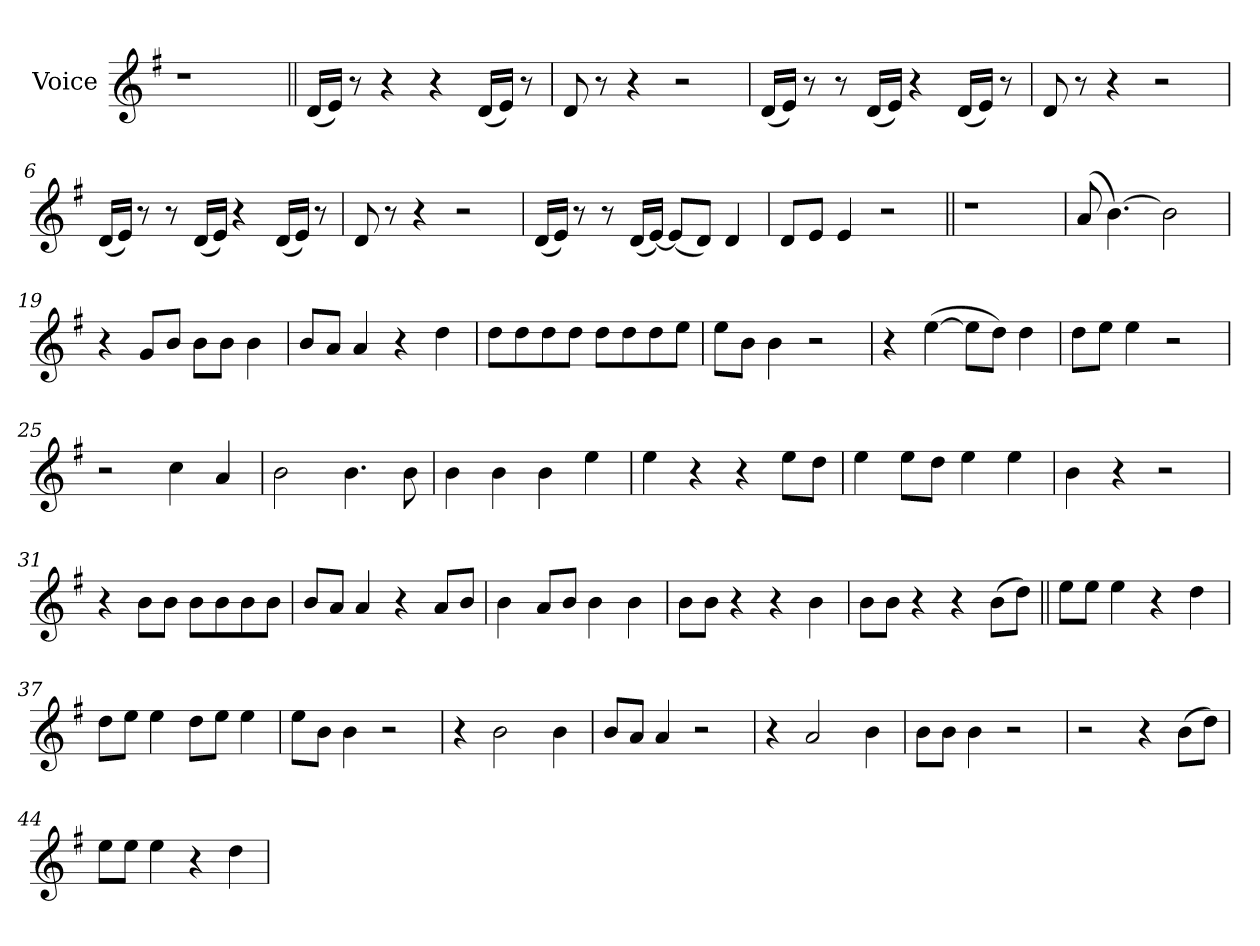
**kern
*part1
*staff1
*I"Voice
*I'Vc.
*clefG2
*k[f#]
=1
1r
=2||
(<16d!LL
16e!JJ)
8r
4r
4r
(<16d!LL
16e!JJ)
8r
=3
8d!
8r
4r
2r
=4
(<16d!LL
16e!JJ)
8r
8r
(<16d!LL
16e!JJ)
4r
(<16d!LL
16e!JJ)
8r
=5
8d!
8r
4r
2r
=6
(<16d!LL
16e!JJ)
8r
8r
(<16d!LL
16e!JJ)
4r
(<16d!LL
16e!JJ)
8r
=7
8d!
8r
4r
2r
=8
(<16d!LL
16e!JJ)
8r
8r
(<16d!LL
[16e!JJ)
(<8e!L]
8d!J)
4d!
=9
8d!L
8e!J
4e!
2r
=10||
1r
=11
1r
=12
1r
=13
1r
=14
1r
=15
1r
=16
1r
=17
1r
=18||
(>8a
[4.b)
2b]
=19
4r
8gL
8bJ
8bL
8bJ
4b
=20
8bL
8aJ
4a
4r
4dd
=21
8ddL
8dd
8dd
8ddJ
8ddL
8dd
8dd
8eeJ
=22
8eeL
8bJ
4b
2r
=23
4r
(>[4ee
8eeL]
8ddJ)
4dd
=24
8ddL
8eeJ
4ee
2r
=25
2r
4cc
4a
=26
2b
4.b
8b
=27
4b
4b
4b
4ee
=28
4ee
4r
4r
8eeL
8ddJ
=29
4ee
8eeL
8ddJ
4ee
4ee
=30
4b
4r
2r
=31
4r
8bL
8bJ
8bL
8b
8b
8bJ
=32
8bL
8aJ
4a
4r
8aL
8bJ
=33
4b
8aL
8bJ
4b
4b
=34
8bL
8bJ
4r
4r
4b
=35
8bL
8bJ
4r
4r
(>8bL
8ddJ)
=36||
8eeL
8eeJ
4ee
4r
4dd
=37
8ddL
8eeJ
4ee
8ddL
8eeJ
4ee
=38
8eeL
8bJ
4b
2r
=39
4r
2b
4b
=40
8bL
8aJ
4a
2r
=41
4r
2a
4b
=42
8bL
8bJ
4b
2r
=43
2r
4r
(>8bL
8ddJ)
=44
8eeL
8eeJ
4ee
4r
4dd
=
*-
